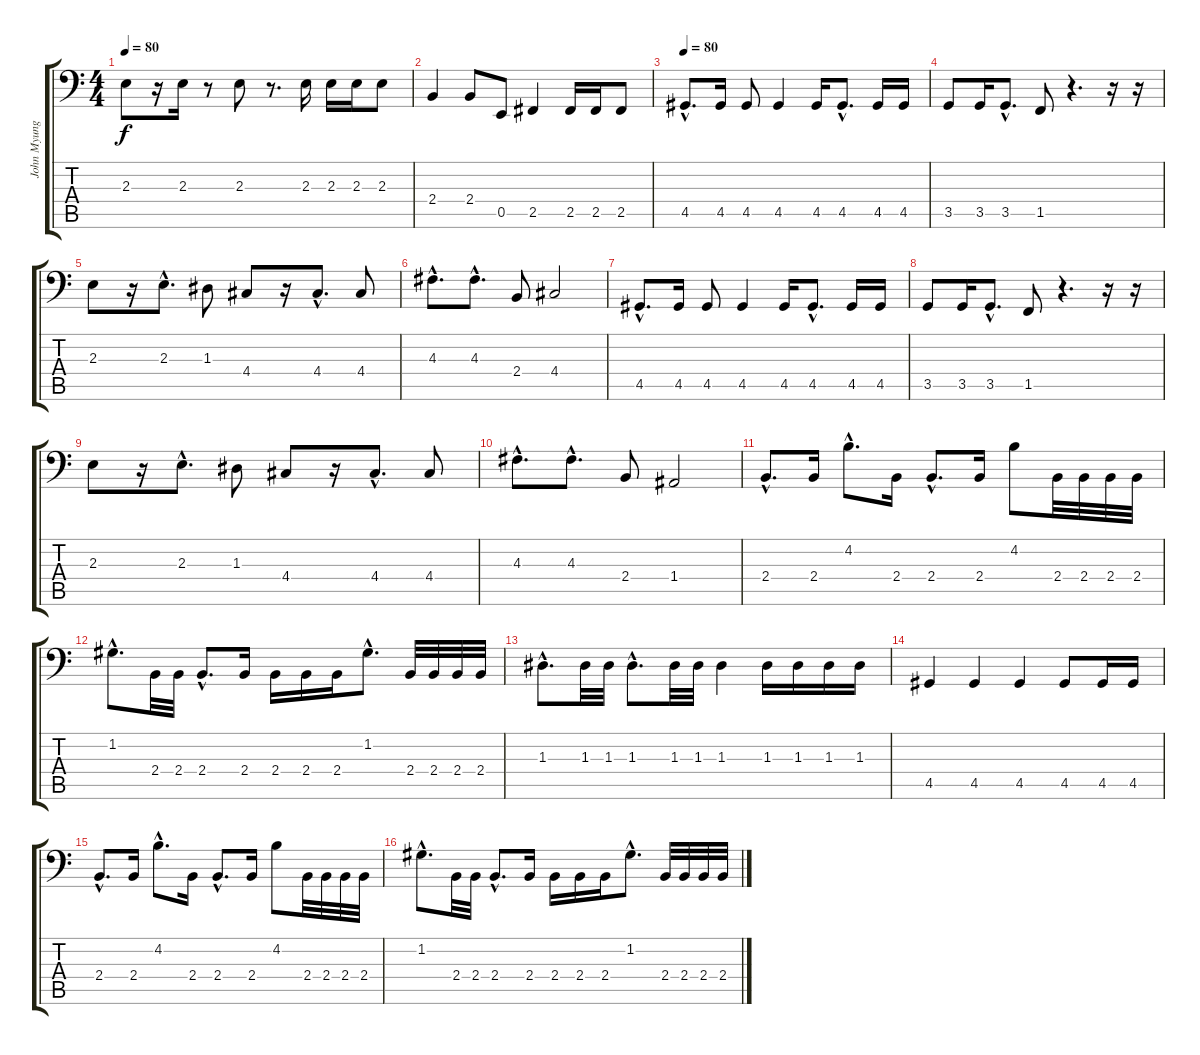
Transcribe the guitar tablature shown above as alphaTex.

\track ("John Myung - 6 Strings Bass" "John Myung") {instrument acousticbass}
\staff {score tabs}
\tuning (C3 G2 D2 A1 E1 B0) {hide}
\ts (4 4)
\tempo 80
\clef f4
\ks c
2.3.8{dy f} r.16 2.3.16 r.8 2.3.8 r.8{d} 2.3.16 2.3.16 2.3.16 2.3.8 |
2.4.4 2.4.8 0.5.8 2.5.4 2.5.16 2.5.16 2.5.8 |
\tempo 80
4.5{hac}.8{d} 4.5.16 4.5.8 4.5.4 4.5.16 4.5{hac}.8{d} 4.5.16 4.5.16 |
3.5.8 3.5.16 3.5{hac}.8{d} 1.5.8 r.4{d} r.16 r.16 |
2.3.8 r.16 2.3{hac}.8{d} 1.3.8 4.4.8 r.16 4.4{hac}.8{d} 4.4.8 |
4.3{hac}.8{d} 4.3{hac}.8{d} 2.4.8 4.4.2 |
4.5{hac}.8{d} 4.5.16 4.5.8 4.5.4 4.5.16 4.5{hac}.8{d} 4.5.16 4.5.16 |
3.5.8 3.5.16 3.5{hac}.8{d} 1.5.8 r.4{d} r.16 r.16 |
2.3.8 r.16 2.3{hac}.8{d} 1.3.8 4.4.8 r.16 4.4{hac}.8{d} 4.4.8 |
4.3{hac}.8{d} 4.3{hac}.8{d} 2.4.8 1.4.2 |
2.4{hac}.8{d} 2.4.16 4.2{hac}.8{d} 2.4.16 2.4{hac}.8{d} 2.4.16 4.2.8 2.4.32 2.4.32 2.4.32 2.4.32 |
1.2{hac}.8{d} 2.4.32 2.4.32 2.4{hac}.8{d} 2.4.16 2.4.16 2.4.16 2.4.16 1.2{hac}.8{d} 2.4.32 2.4.32 2.4.32 2.4.32 |
1.3{hac}.8{d} 1.3.32 1.3.32 1.3{hac}.8{d} 1.3.32 1.3.32 1.3.4 1.3.16 1.3.16 1.3.16 1.3.16 |
4.5.4 4.5.4 4.5.4 4.5.8 4.5.16 4.5.16 |
2.4{hac}.8{d} 2.4.16 4.2{hac}.8{d} 2.4.16 2.4{hac}.8{d} 2.4.16 4.2.8 2.4.32 2.4.32 2.4.32 2.4.32 |
1.2{hac}.8{d} 2.4.32 2.4.32 2.4{hac}.8{d} 2.4.16 2.4.16 2.4.16 2.4.16 1.2{hac}.8{d} 2.4.32 2.4.32 2.4.32 2.4.32
